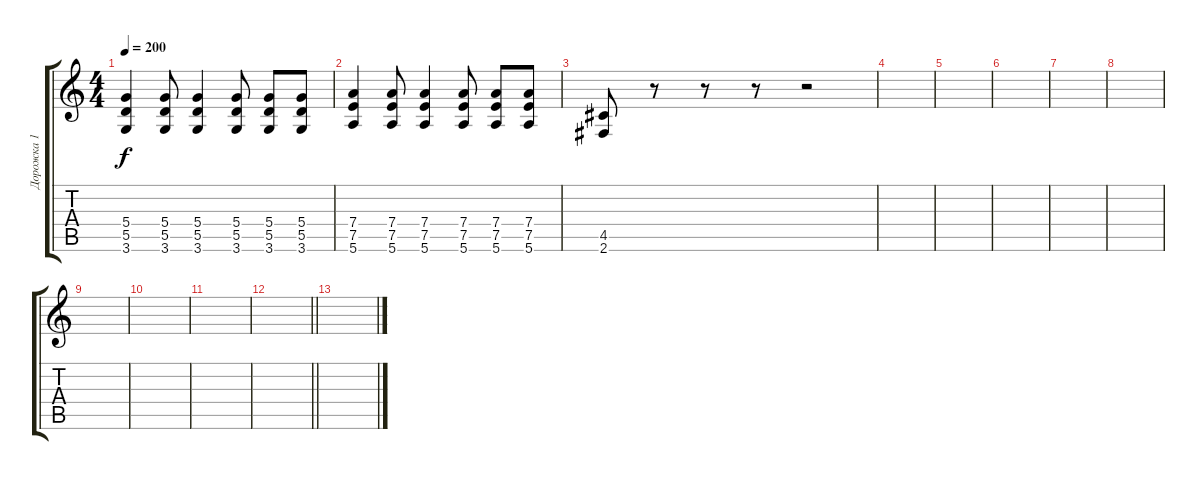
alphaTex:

\track ("Дорожка 1" "Дорожка 1") {instrument distortionguitar}
\staff {score tabs}
\tuning (E4 B3 G3 D3 A2 E2) {hide}
\ts (4 4)
\tempo 200
\clef g2
\ks c
(5.4 5.5 3.6).4{dy f} (5.4 5.5 3.6).8 (5.4 5.5 3.6).4 (5.4 5.5 3.6).8 (5.4 5.5 3.6).8 (5.4 5.5 3.6).8 |
(7.4 7.5 5.6).4 (7.4 7.5 5.6).8 (7.4 7.5 5.6).4 (7.4 7.5 5.6).8 (7.4 7.5 5.6).8 (7.4 7.5 5.6).8 |
(4.5 2.6).8 r.8 r.8 r.8 r.2 |
|
|
|
|
|
|
|
|
\barLineRight lightlight
|
\section ("" "")
